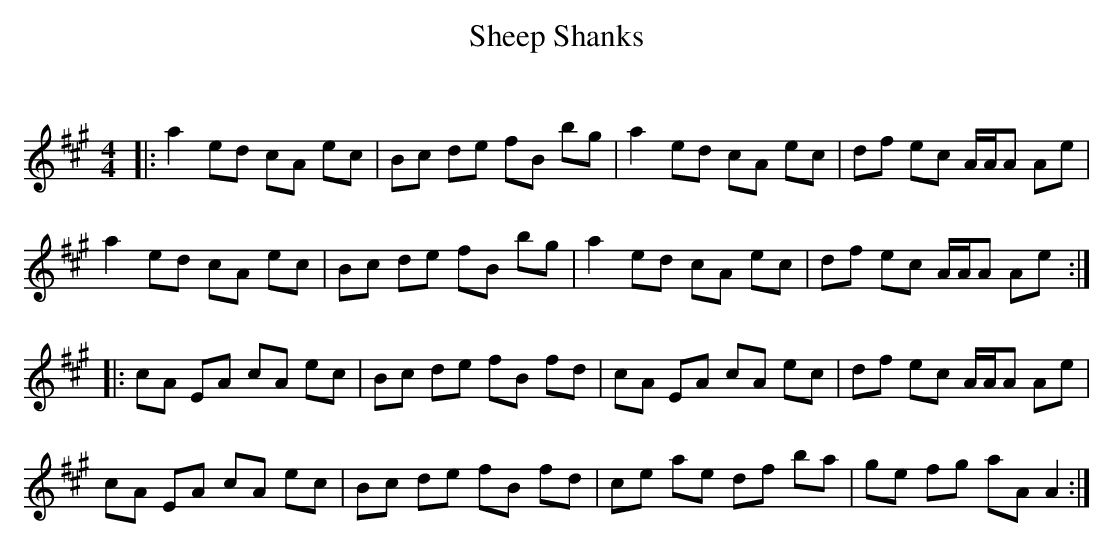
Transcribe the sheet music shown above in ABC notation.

X:1
T: Sheep Shanks
C:
Q: 232
K:A
M:4/4
L:1/8
|:a2 ed cA ec|Bc de fB bg|a2 ed cA ec|df ec A1/2A1/2A Ae|
a2 ed cA ec|Bc de fB bg|a2 ed cA ec|df ec A1/2A1/2A Ae:|
|:cA EA cA ec|Bc de fB fd|cA EA cA ec|df ec A1/2A1/2A Ae|
cA EA cA ec|Bc de fB fd|ce ae df ba|ge fg aA A2:|
